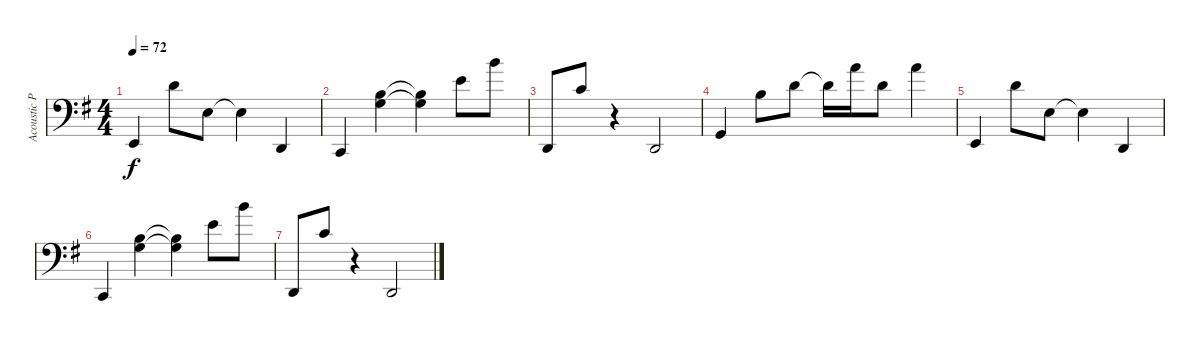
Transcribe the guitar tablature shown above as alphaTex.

\track ("Acoustic Piano (Staff 2)" "Acoustic P") {instrument acousticgrandpiano}
\staff {score}
\tuning (E4 B3 G3 D3 A2 E2 B1) {hide}
\ts (4 4)
\tempo 72
\clef f4
\ks g
0.6.4{dy f} 3.2.8 2.4.8 2.4{t}.4 3.7.4 |
1.7.4 (0.2 0.3).4 (0.2{t} 0.3{t}).4 0.1.8 7.1.8 |
3.7.8 1.2.8 r.4 3.7.2 |
3.6.4 0.2.8 3.2.8 3.2{t}.16 5.1.16 3.2.8 5.1.4 |
0.6.4 3.2.8 2.4.8 2.4{t}.4 3.7.4 |
1.7.4 (0.2 0.3).4 (0.2{t} 0.3{t}).4 0.1.8 7.1.8 |
3.7.8 1.2.8 r.4 3.7.2
